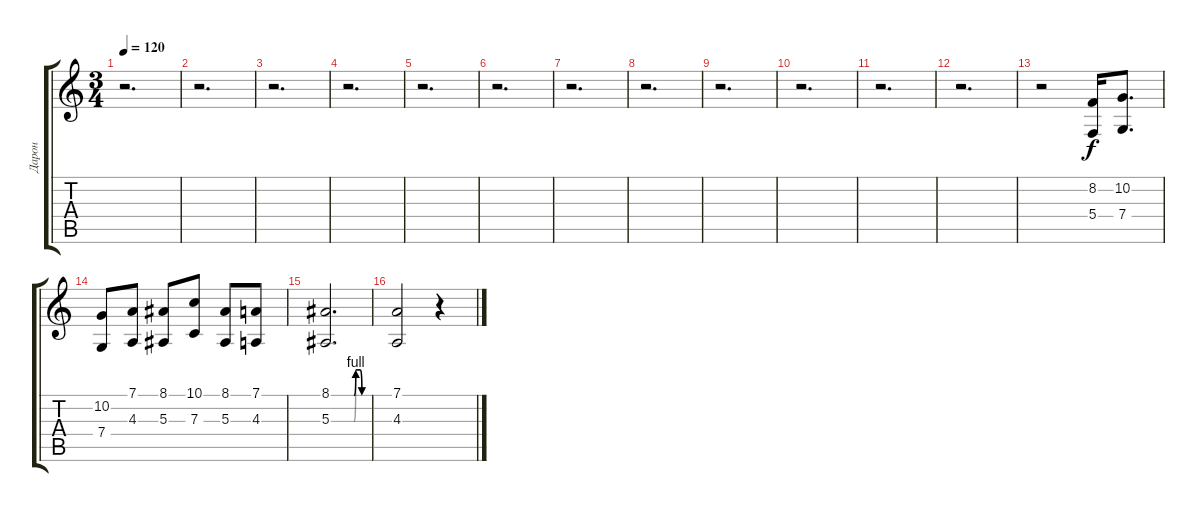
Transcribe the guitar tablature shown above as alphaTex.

\track ("Дарон" "Дарон") {instrument flute}
\staff {score tabs}
\tuning (D4 A3 F3 C3 G2 D2) {hide}
\ts (3 4)
\tempo 120
\clef g2
\ks c
r.2{d dy f} |
r.2{d} |
r.2{d} |
r.2{d} |
r.2{d} |
r.2{d} |
r.2{d} |
r.2{d} |
r.2{d} |
r.2{d} |
r.2{d} |
r.2{d} |
r.2 (8.2 5.4).16 (10.2 7.4).8{d} |
(10.2 7.4).8 (7.1 4.3).8 (8.1 5.3).8 (10.1 7.3).8 (8.1 5.3).8 (7.1 4.3).8 |
(8.1{be (custom 0 0 37 0 40 4 47 4 50 0 60 0)} 5.3{be (custom 0 0 37 0 40 4 47 4 50 0 60 0)}).2{d} |
(7.1 4.3).2 r.4
